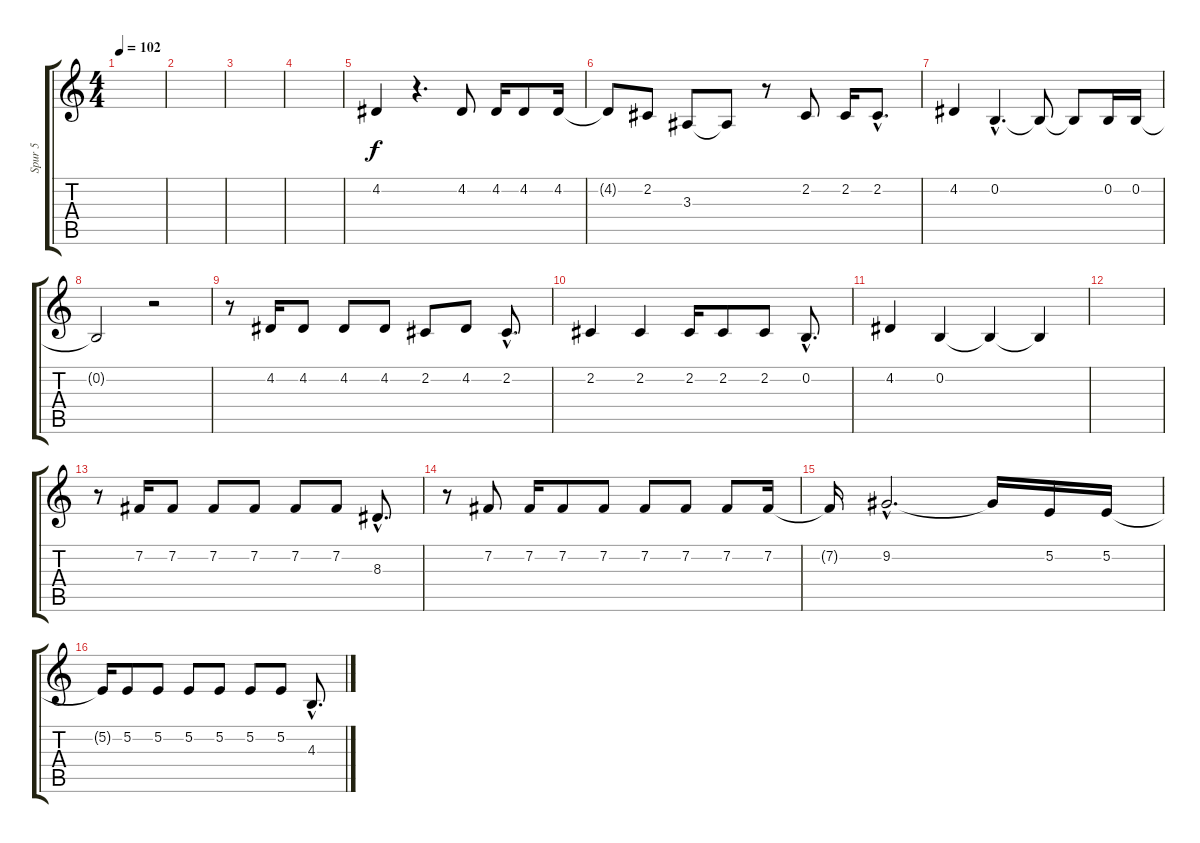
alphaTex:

\track ("Spur 5" "Spur 5") {instrument flute}
\staff {score tabs}
\tuning (E4 B3 G3 D3 A2 E2) {hide}
\ts (4 4)
\tempo 102
\clef g2
\ks c
|
|
|
|
4.2.4 r.4{d} 4.2.8 4.2.16 4.2.8 4.2.16 |
4.2{t}.8 2.2.8 3.3.8 3.3{t}.8 r.8 2.2.8 2.2.16 2.2{hac}.8{d} |
4.2.4 0.2{hac}.4{d} 0.2{t}.8 0.2{t}.8 0.2.16 0.2.16 |
0.2{t}.2 r.2 |
r.8 4.2.16 4.2.8 4.2.8 4.2.8 2.2.8 4.2.8 2.2{hac}.8{d} |
2.2.4 2.2.4 2.2.16 2.2.8 2.2.8 0.2{hac}.8{d} |
4.2.4 0.2.4 0.2{t}.4 0.2{t}.4 |
|
r.8 7.2.16 7.2.8 7.2.8 7.2.8 7.2.8 7.2.8 8.3{hac}.8{d} |
r.8 7.2.8 7.2.16 7.2.8 7.2.8 7.2.8 7.2.8 7.2.8 7.2.16 |
7.2{t}.16 9.2{hac}.2{d} 9.2{t}.16 5.2.16 5.2.16 |
5.2{t}.16 5.2.8 5.2.8 5.2.8 5.2.8 5.2.8 5.2.8 4.3{hac}.8{d}
